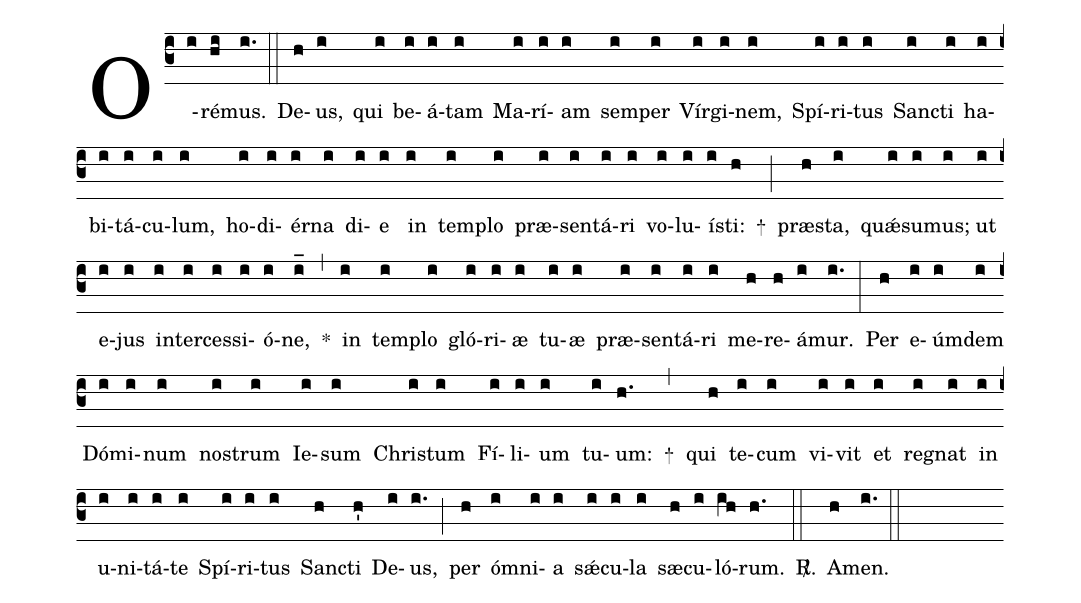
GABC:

%%
(c3)
O(i)ré(hi)mus.(i.) (::)

De(h)us,(i) qui(i) be(i)á(i)tam(i) Ma(i)rí(i)am(i) sem(i)per(i) Vír(i)gi(i)nem,(i) Spí(i)ri(i)tus(i) Sanc(i)ti(i) ha(i)bi(i)tá(i)cu(i)lum,(i) ho(i)di(i)ér(i)na(i) di(i)e(i) in(i) tem(i)plo(i) præ(i)sen(i)tá(i)ri(i) vo(i)lu(i)ís(i)ti:(h) +(;)
præ(h)sta,(i) quǽ(i)su(i)mus(i); ut(i) e(i)jus(i) in(i)ter(i)ces(i)si(i)ó(i)ne,(i_) *(,)
in(i) tem(i)plo(i) gló(i)ri(i)æ(i) tu(i)æ(i) præ(i)sen(i)tá(i)ri(i) me(h)re(h)á(i)mur.(i.) (:)

Per(h) e(i)úm(i)dem(i) Dó(i)mi(i)num(i) nos(i)trum(i) Ie(i)sum(i) Chris(i)tum(i) Fí(i)li(i)um(i) tu(i)um:(h.) +(,)
qui(h) te(i)cum(i) vi(i)vit(i) et(i) reg(i)nat(i) in(i) u(i)ni(i)tá(i)te(i) Spí(i)ri(i)tus(i) San(h)cti(h') De(i)us,(i.) (;)
per(h) óm(i)ni(i)a(i) sǽ(i)cu(i)la(i) sæ(h)cu(i)ló(ih)rum.(h.) <sp>R/</sp>.(::)
A(h)men.(i.) (::)
